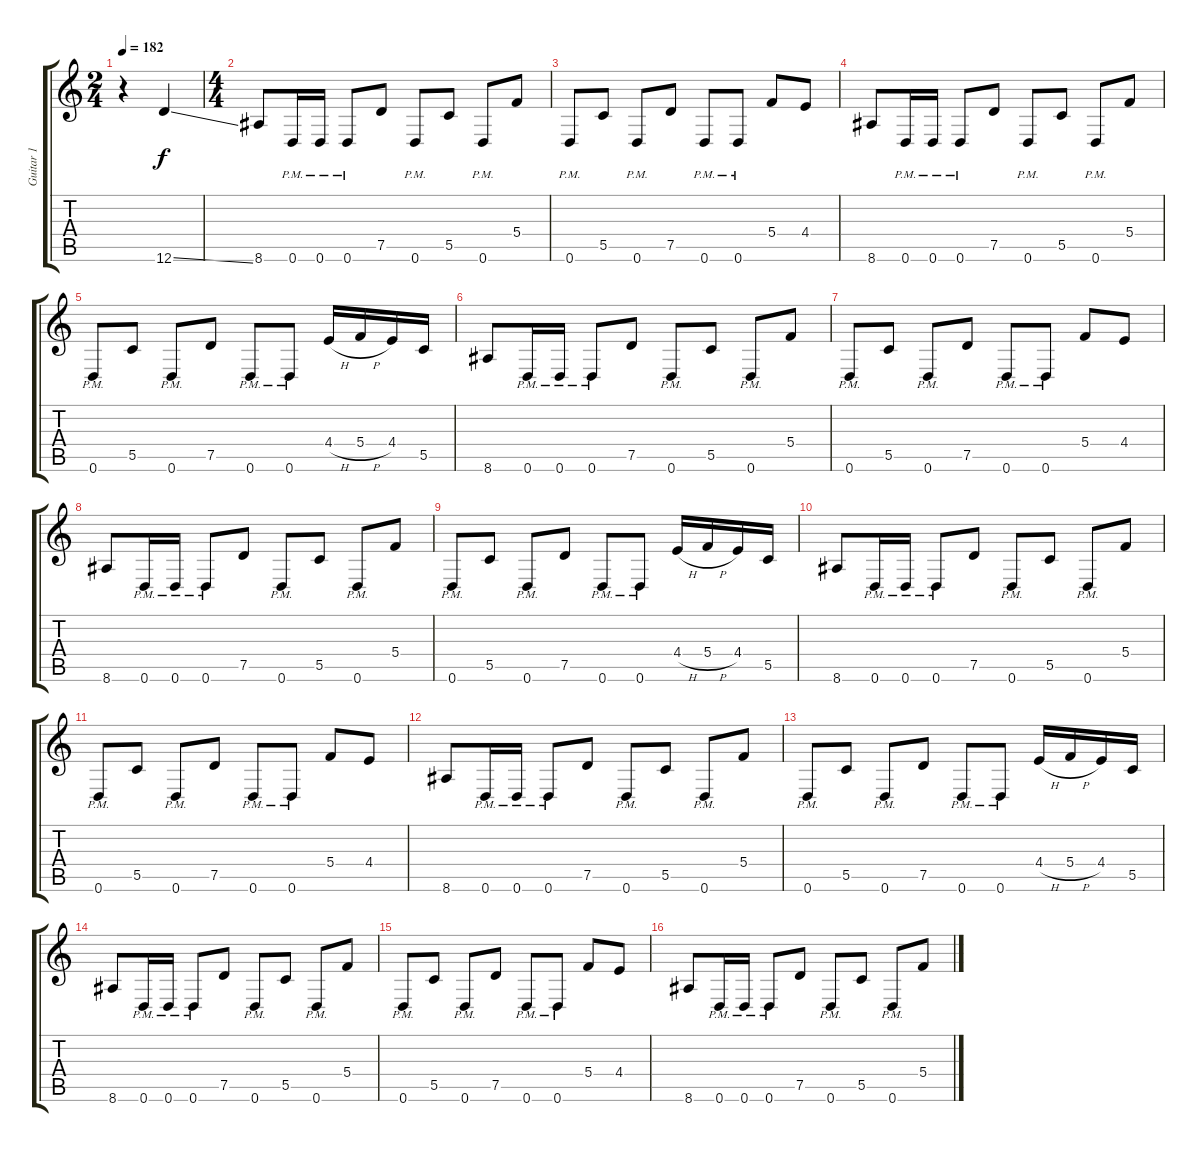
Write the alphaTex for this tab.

\track ("Guitar 1" "Guitar 1") {instrument distortionguitar}
\staff {score tabs}
\tuning (D4 A3 F3 C3 G2 D2) {hide}
\ts (2 4)
\tempo 182
\clef g2
\ks c
r.4{dy f instrument distortionguitar} 12.6{ss}.4 |
\ts (4 4)
8.6.8 0.6{pm}.16 0.6{pm}.16 0.6{pm}.8 7.5.8 0.6{pm}.8 5.5.8 0.6{pm}.8 5.4.8 |
0.6{pm}.8 5.5.8 0.6{pm}.8 7.5.8 0.6{pm}.8 0.6{pm}.8 5.4.8 4.4.8 |
8.6.8 0.6{pm}.16 0.6{pm}.16 0.6{pm}.8 7.5.8 0.6{pm}.8 5.5.8 0.6{pm}.8 5.4.8 |
0.6{pm}.8 5.5.8 0.6{pm}.8 7.5.8 0.6{pm}.8 0.6{pm}.8 4.4{h}.16 5.4{h}.16 4.4.16 5.5.16 |
8.6.8 0.6{pm}.16 0.6{pm}.16 0.6{pm}.8 7.5.8 0.6{pm}.8 5.5.8 0.6{pm}.8 5.4.8 |
0.6{pm}.8 5.5.8 0.6{pm}.8 7.5.8 0.6{pm}.8 0.6{pm}.8 5.4.8 4.4.8 |
8.6.8 0.6{pm}.16 0.6{pm}.16 0.6{pm}.8 7.5.8 0.6{pm}.8 5.5.8 0.6{pm}.8 5.4.8 |
0.6{pm}.8 5.5.8 0.6{pm}.8 7.5.8 0.6{pm}.8 0.6{pm}.8 4.4{h}.16 5.4{h}.16 4.4.16 5.5.16 |
8.6.8 0.6{pm}.16 0.6{pm}.16 0.6{pm}.8 7.5.8 0.6{pm}.8 5.5.8 0.6{pm}.8 5.4.8 |
0.6{pm}.8 5.5.8 0.6{pm}.8 7.5.8 0.6{pm}.8 0.6{pm}.8 5.4.8 4.4.8 |
8.6.8 0.6{pm}.16 0.6{pm}.16 0.6{pm}.8 7.5.8 0.6{pm}.8 5.5.8 0.6{pm}.8 5.4.8 |
0.6{pm}.8 5.5.8 0.6{pm}.8 7.5.8 0.6{pm}.8 0.6{pm}.8 4.4{h}.16 5.4{h}.16 4.4.16 5.5.16 |
8.6.8 0.6{pm}.16 0.6{pm}.16 0.6{pm}.8 7.5.8 0.6{pm}.8 5.5.8 0.6{pm}.8 5.4.8 |
0.6{pm}.8 5.5.8 0.6{pm}.8 7.5.8 0.6{pm}.8 0.6{pm}.8 5.4.8 4.4.8 |
8.6.8 0.6{pm}.16 0.6{pm}.16 0.6{pm}.8 7.5.8 0.6{pm}.8 5.5.8 0.6{pm}.8 5.4.8
